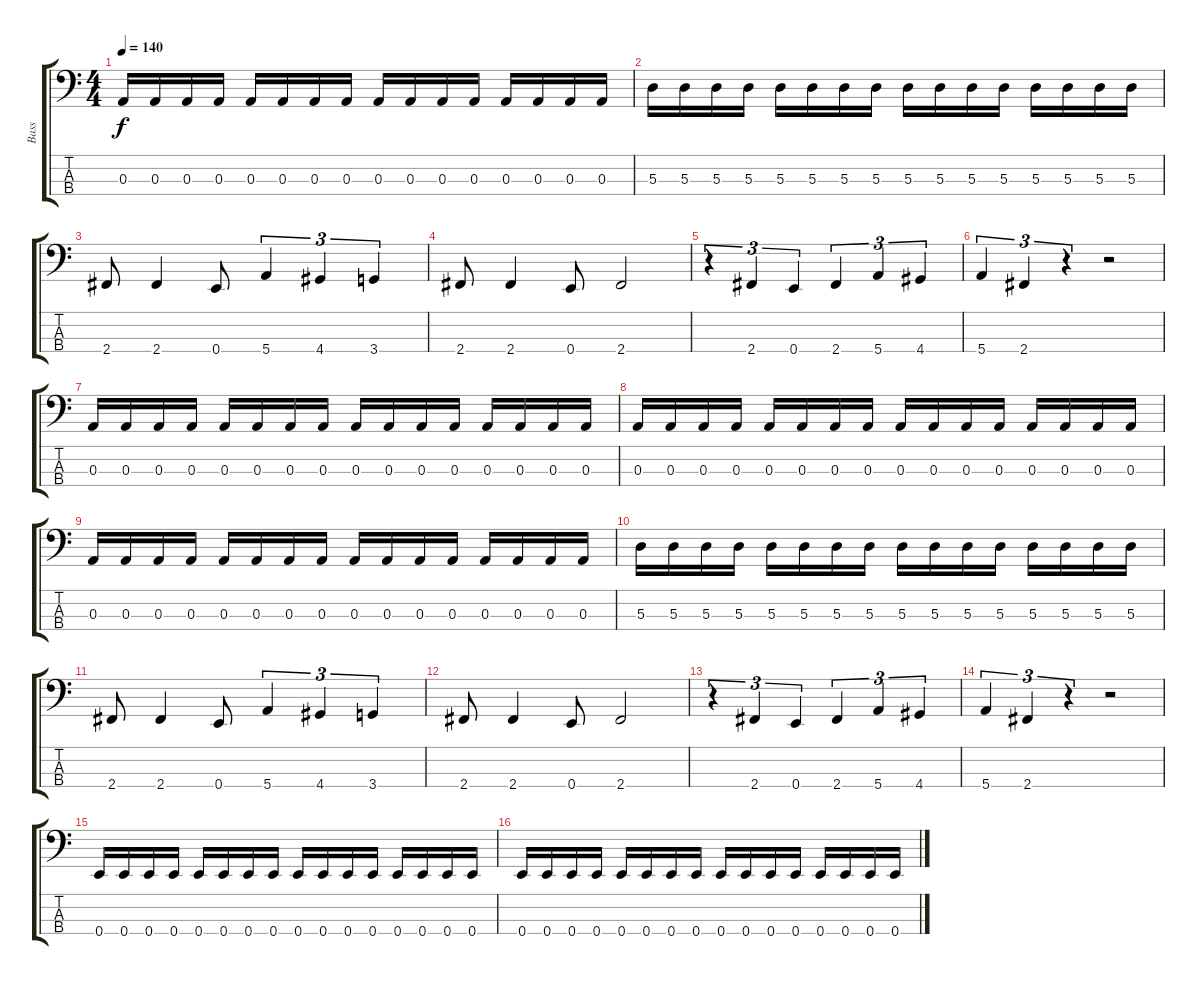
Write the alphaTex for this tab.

\track ("Bass" "Bass") {instrument electricbassfinger}
\staff {score tabs}
\tuning (G2 D2 A1 E1) {hide}
\ts (4 4)
\tempo 140
\clef f4
\ks c
0.3.16{dy f} 0.3.16 0.3.16 0.3.16 0.3.16 0.3.16 0.3.16 0.3.16 0.3.16 0.3.16 0.3.16 0.3.16 0.3.16 0.3.16 0.3.16 0.3.16 |
5.3.16 5.3.16 5.3.16 5.3.16 5.3.16 5.3.16 5.3.16 5.3.16 5.3.16 5.3.16 5.3.16 5.3.16 5.3.16 5.3.16 5.3.16 5.3.16 |
2.4.8 2.4.4 0.4.8 5.4.4{tu (3 2)} 4.4.4{tu (3 2)} 3.4.4{tu (3 2)} |
2.4.8 2.4.4 0.4.8 2.4.2 |
r.4{tu (3 2)} 2.4.4{tu (3 2)} 0.4.4{tu (3 2)} 2.4.4{tu (3 2)} 5.4.4{tu (3 2)} 4.4.4{tu (3 2)} |
5.4.4{tu (3 2)} 2.4.4{tu (3 2)} r.4{tu (3 2)} r.2 |
0.3.16 0.3.16 0.3.16 0.3.16 0.3.16 0.3.16 0.3.16 0.3.16 0.3.16 0.3.16 0.3.16 0.3.16 0.3.16 0.3.16 0.3.16 0.3.16 |
0.3.16 0.3.16 0.3.16 0.3.16 0.3.16 0.3.16 0.3.16 0.3.16 0.3.16 0.3.16 0.3.16 0.3.16 0.3.16 0.3.16 0.3.16 0.3.16 |
0.3.16 0.3.16 0.3.16 0.3.16 0.3.16 0.3.16 0.3.16 0.3.16 0.3.16 0.3.16 0.3.16 0.3.16 0.3.16 0.3.16 0.3.16 0.3.16 |
5.3.16 5.3.16 5.3.16 5.3.16 5.3.16 5.3.16 5.3.16 5.3.16 5.3.16 5.3.16 5.3.16 5.3.16 5.3.16 5.3.16 5.3.16 5.3.16 |
2.4.8 2.4.4 0.4.8 5.4.4{tu (3 2)} 4.4.4{tu (3 2)} 3.4.4{tu (3 2)} |
2.4.8 2.4.4 0.4.8 2.4.2 |
r.4{tu (3 2)} 2.4.4{tu (3 2)} 0.4.4{tu (3 2)} 2.4.4{tu (3 2)} 5.4.4{tu (3 2)} 4.4.4{tu (3 2)} |
5.4.4{tu (3 2)} 2.4.4{tu (3 2)} r.4{tu (3 2)} r.2 |
0.4.16 0.4.16 0.4.16 0.4.16 0.4.16 0.4.16 0.4.16 0.4.16 0.4.16 0.4.16 0.4.16 0.4.16 0.4.16 0.4.16 0.4.16 0.4.16 |
0.4.16 0.4.16 0.4.16 0.4.16 0.4.16 0.4.16 0.4.16 0.4.16 0.4.16 0.4.16 0.4.16 0.4.16 0.4.16 0.4.16 0.4.16 0.4.16
